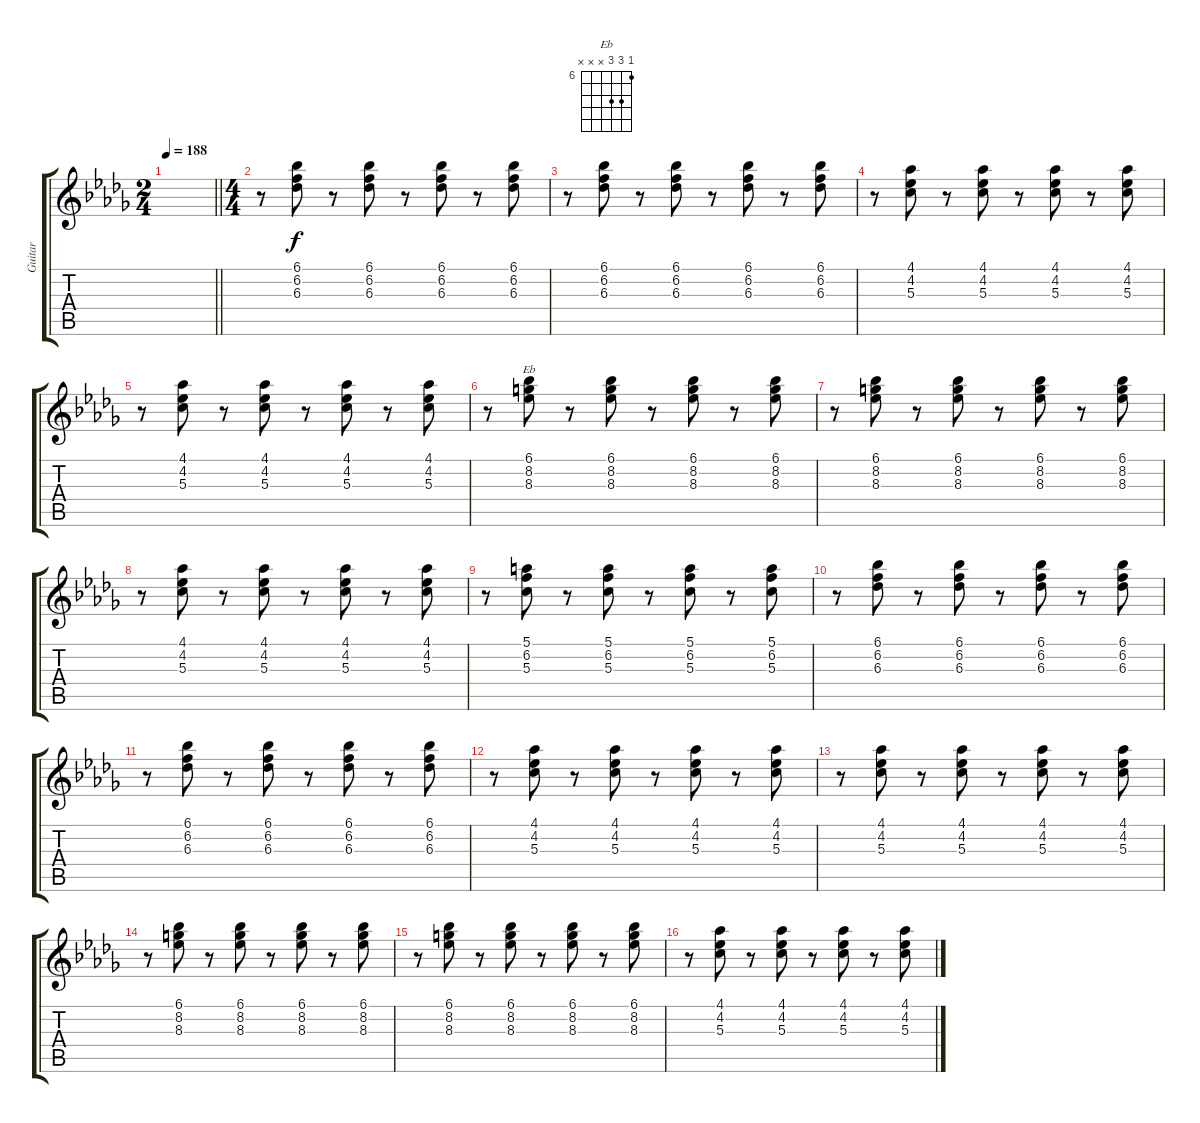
\track ("Guitar" "Guitar") {instrument overdrivenguitar}
\staff {score tabs}
\tuning (E4 B3 G3 D3 A2 E2) {hide}
\chord ("Eb" 6 8 8 x x x) {firstfret 6}
\ts (2 4)
\tempo 188
\clef g2
\barLineRight lightlight
\ks bbminor
|
\ts (4 4)
r.8 (6.1 6.2 6.3).8 r.8 (6.1 6.2 6.3).8 r.8 (6.1 6.2 6.3).8 r.8 (6.1 6.2 6.3).8 |
r.8 (6.1 6.2 6.3).8 r.8 (6.1 6.2 6.3).8 r.8 (6.1 6.2 6.3).8 r.8 (6.1 6.2 6.3).8 |
r.8 (4.1 4.2 5.3).8 r.8 (4.1 4.2 5.3).8 r.8 (4.1 4.2 5.3).8 r.8 (4.1 4.2 5.3).8 |
r.8 (4.1 4.2 5.3).8 r.8 (4.1 4.2 5.3).8 r.8 (4.1 4.2 5.3).8 r.8 (4.1 4.2 5.3).8 |
r.8 (6.1 8.2 8.3).8{ch "Eb"} r.8 (6.1 8.2 8.3).8 r.8 (6.1 8.2 8.3).8 r.8 (6.1 8.2 8.3).8 |
r.8 (6.1 8.2 8.3).8 r.8 (6.1 8.2 8.3).8 r.8 (6.1 8.2 8.3).8 r.8 (6.1 8.2 8.3).8 |
r.8 (4.1 4.2 5.3).8 r.8 (4.1 4.2 5.3).8 r.8 (4.1 4.2 5.3).8 r.8 (4.1 4.2 5.3).8 |
r.8 (5.1 6.2 5.3).8 r.8 (5.1 6.2 5.3).8 r.8 (5.1 6.2 5.3).8 r.8 (5.1 6.2 5.3).8 |
r.8 (6.1 6.2 6.3).8 r.8 (6.1 6.2 6.3).8 r.8 (6.1 6.2 6.3).8 r.8 (6.1 6.2 6.3).8 |
r.8 (6.1 6.2 6.3).8 r.8 (6.1 6.2 6.3).8 r.8 (6.1 6.2 6.3).8 r.8 (6.1 6.2 6.3).8 |
r.8 (4.1 4.2 5.3).8 r.8 (4.1 4.2 5.3).8 r.8 (4.1 4.2 5.3).8 r.8 (4.1 4.2 5.3).8 |
r.8 (4.1 4.2 5.3).8 r.8 (4.1 4.2 5.3).8 r.8 (4.1 4.2 5.3).8 r.8 (4.1 4.2 5.3).8 |
r.8 (6.1 8.2 8.3).8 r.8 (6.1 8.2 8.3).8 r.8 (6.1 8.2 8.3).8 r.8 (6.1 8.2 8.3).8 |
r.8 (6.1 8.2 8.3).8 r.8 (6.1 8.2 8.3).8 r.8 (6.1 8.2 8.3).8 r.8 (6.1 8.2 8.3).8 |
r.8 (4.1 4.2 5.3).8 r.8 (4.1 4.2 5.3).8 r.8 (4.1 4.2 5.3).8 r.8 (4.1 4.2 5.3).8
